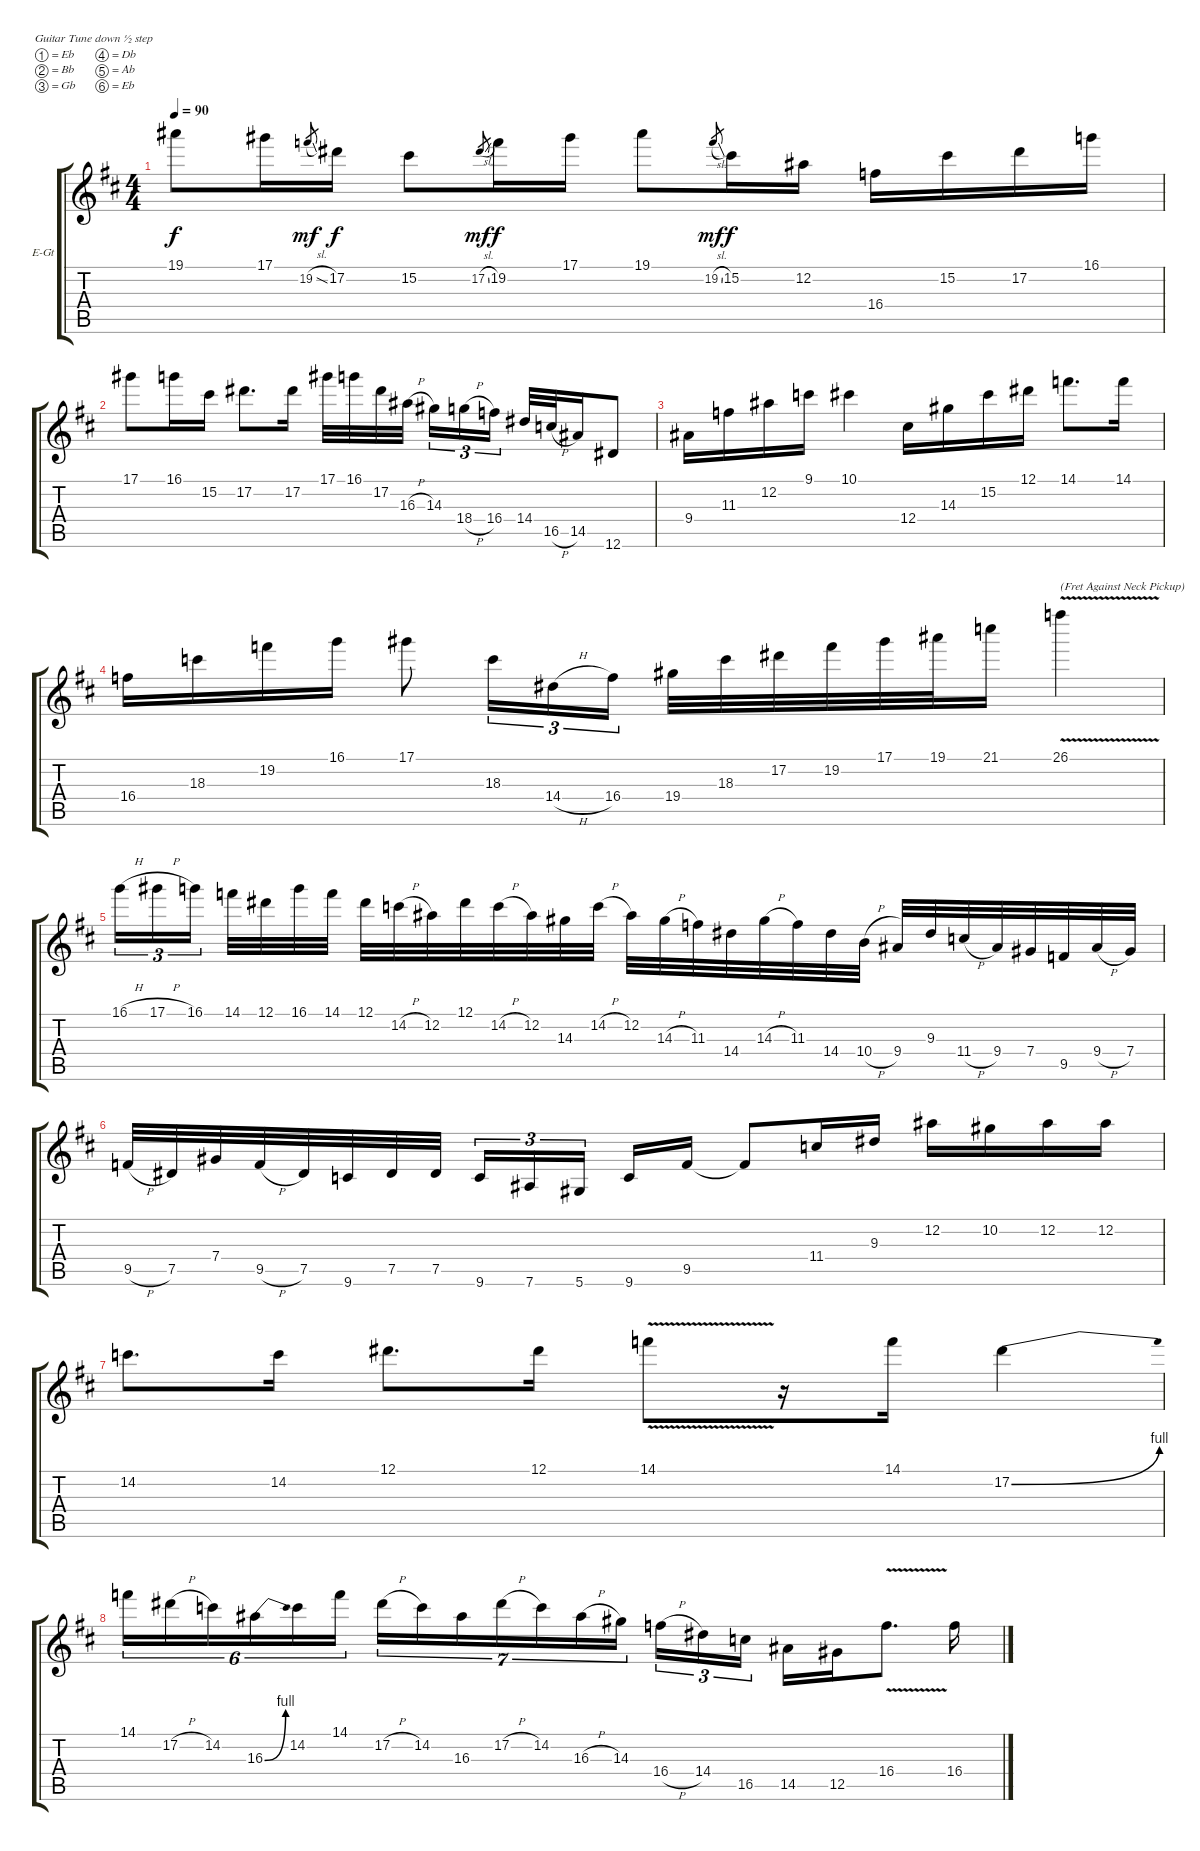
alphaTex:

\defaultSystemsLayout 4
\bracketExtendMode groupsimilarinstruments
\firstSystemTrackNameOrientation horizontal
\otherSystemsTrackNameOrientation horizontal
\track ("Electric Guitar" "E-Gt") {instrument electricguitarclean}
\staff {score tabs}
\tuning (Eb4 Bb3 Gb3 Db3 Ab2 Eb2)
\ts (4 4)
\tempo 90
\clef g2
\ks bminor
19.1.8{dy f} 17.1.16 19.2{sl}.8{gr dy mf} 17.2.16{dy f} 15.2.8 17.2{sl}.8{gr dy mf} 19.2.16{dy f} 17.1.16 19.1.8 19.2{sl}.8{gr dy mf} 15.2.16{dy f} 12.2.16 16.4.16 15.2.16 17.2.16 16.1.16 |
17.1.8 16.1.16 15.2.16 17.2.8{d} 17.2.16 17.1.32 16.1.32 17.2.32 16.3{h}.32 14.3.16{tu (3 2)} 18.4{h}.16{tu (3 2)} 16.4.16{tu (3 2)} 14.4.32 16.5{h}.32 14.5.16 12.6.8 |
9.4.16 11.3.16 12.2.16 9.1.16 10.1.4 12.4.16 14.3.16 15.2.16 12.1.16 14.1.8{d} 14.1.16 |
16.4.16 18.3.16 19.2.16 16.1.16 17.1.8 18.3.16{tu (3 2)} 14.4{h}.16{tu (3 2)} 16.4.16{tu (3 2)} 19.4.32 18.3.32 17.2.32 19.2.32 17.1.32 19.1.32 21.1.16 26.1{v}.4{txt "(Fret Against Neck Pickup)"} |
16.1{h}.16{tu (3 2)} 17.1{h}.16{tu (3 2)} 16.1.16{tu (3 2)} 14.1.32 12.1.32 16.1.32 14.1.32 12.1.32 14.2{h}.32 12.2.32 12.1.32 14.2{h}.32 12.2.32 14.3.32 14.2{h}.32 12.2.32 14.3{h}.32 11.3.32 14.4.32 14.3{h}.32 11.3.32 14.4.32 10.4{h}.32 9.4.32 9.3.32 11.4{h}.32 9.4.32 7.4.32 9.5.32 9.4{h}.32 7.4.32 |
9.5{h}.32 7.5.32 7.4.32 9.5{h}.32 7.5.32 9.6.32 7.5.32 7.5.32 9.6.16{tu (3 2)} 7.6.16{tu (3 2)} 5.6.16{tu (3 2)} 9.6.16 9.5.16 9.5{t}.8 11.4.16 9.3.16 12.2.16 10.2.16 12.2.16 12.2.16 |
14.2.8{d} 14.2.16 12.1.8{d} 12.1.16 14.1{v}.8 r.16 14.1.16 17.2{be (bend 0 0 60 4)}.4 |
14.1.16{tu (6 4)} 17.2{h}.16{tu (6 4)} 14.2.16{tu (6 4)} 16.3{be (bend 0 0 60 4)}.16{tu (6 4)} 14.2.16{tu (6 4)} 14.1.16{tu (6 4)} 17.2{h}.16{tu (7 4)} 14.2.16{tu (7 4)} 16.3.16{tu (7 4)} 17.2{h}.16{tu (7 4)} 14.2.16{tu (7 4)} 16.3{h}.16{tu (7 4)} 14.3.16{tu (7 4)} 16.4{h}.16{tu (3 2)} 14.4.16{tu (3 2)} 16.5.16{tu (3 2)} 14.5.16 12.5.16 16.4{v}.8{d} 16.4.16
